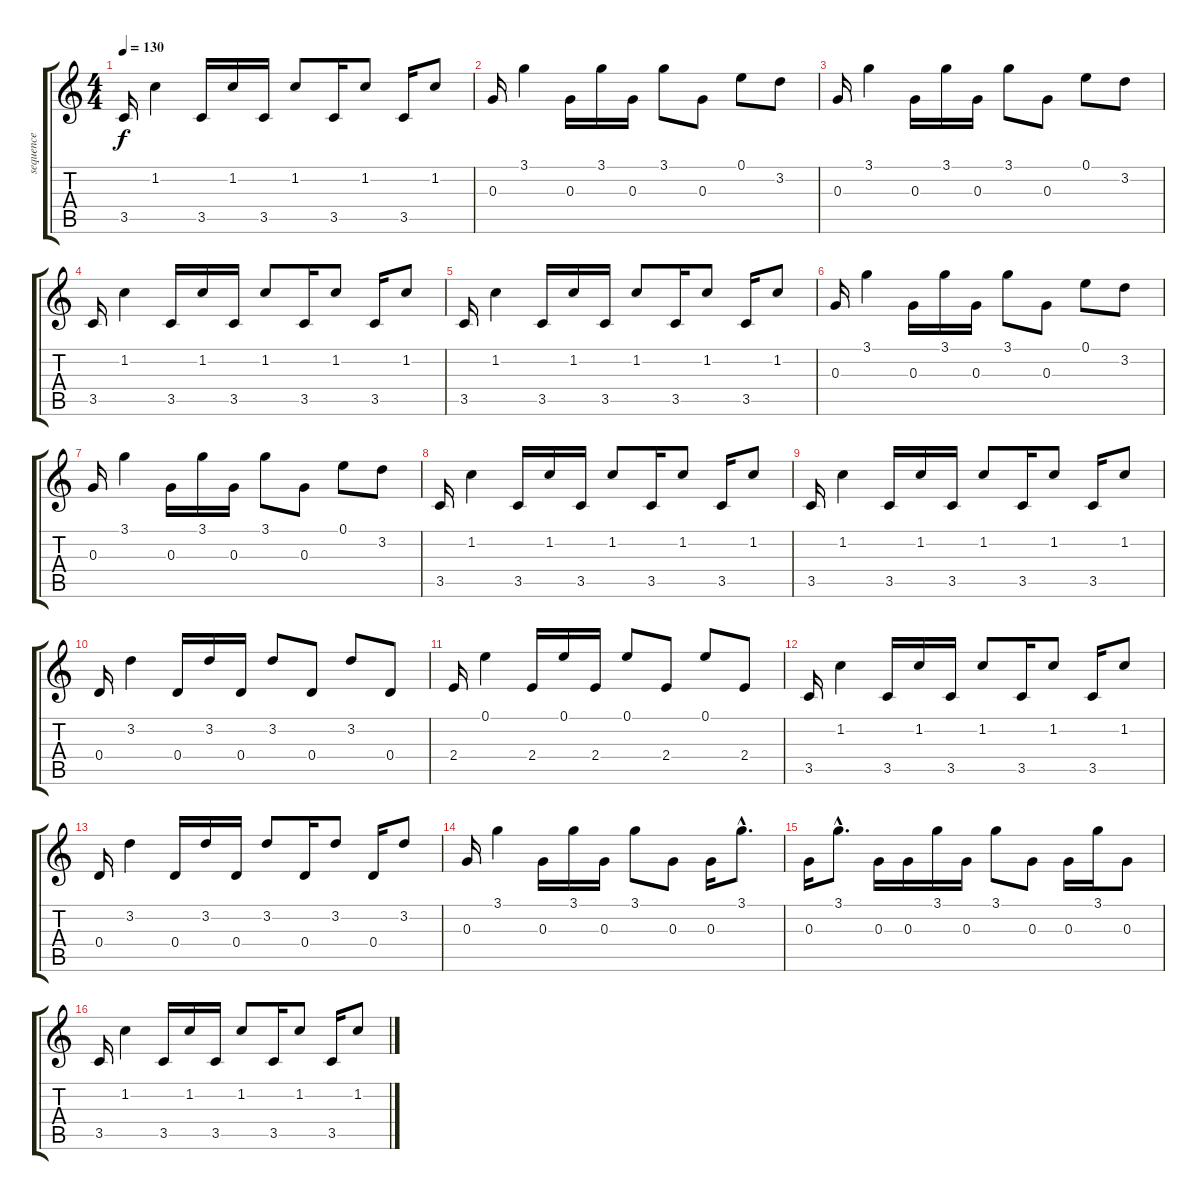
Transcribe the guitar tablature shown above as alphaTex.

\track ("sequence" "sequence") {instrument synthbass1}
\staff {score tabs}
\tuning (E4 B3 G3 D3 A2 E2) {hide}
\ts (4 4)
\tempo 130
\clef g2
\ks c
3.5.16{dy f} 1.2.4 3.5.16 1.2.16 3.5.16 1.2.8 3.5.16 1.2.8 3.5.16 1.2.8 |
0.3.16 3.1.4 0.3.16 3.1.16 0.3.16 3.1.8 0.3.8 0.1.8 3.2.8 |
0.3.16 3.1.4 0.3.16 3.1.16 0.3.16 3.1.8 0.3.8 0.1.8 3.2.8 |
3.5.16 1.2.4 3.5.16 1.2.16 3.5.16 1.2.8 3.5.16 1.2.8 3.5.16 1.2.8 |
3.5.16 1.2.4 3.5.16 1.2.16 3.5.16 1.2.8 3.5.16 1.2.8 3.5.16 1.2.8 |
0.3.16 3.1.4 0.3.16 3.1.16 0.3.16 3.1.8 0.3.8 0.1.8 3.2.8 |
0.3.16 3.1.4 0.3.16 3.1.16 0.3.16 3.1.8 0.3.8 0.1.8 3.2.8 |
3.5.16 1.2.4 3.5.16 1.2.16 3.5.16 1.2.8 3.5.16 1.2.8 3.5.16 1.2.8 |
3.5.16 1.2.4 3.5.16 1.2.16 3.5.16 1.2.8 3.5.16 1.2.8 3.5.16 1.2.8 |
0.4.16 3.2.4 0.4.16 3.2.16 0.4.16 3.2.8 0.4.8 3.2.8 0.4.8 |
2.4.16 0.1.4 2.4.16 0.1.16 2.4.16 0.1.8 2.4.8 0.1.8 2.4.8 |
3.5.16 1.2.4 3.5.16 1.2.16 3.5.16 1.2.8 3.5.16 1.2.8 3.5.16 1.2.8 |
0.4.16 3.2.4 0.4.16 3.2.16 0.4.16 3.2.8 0.4.16 3.2.8 0.4.16 3.2.8 |
0.3.16 3.1.4 0.3.16 3.1.16 0.3.16 3.1.8 0.3.8 0.3.16 3.1{hac}.8{d} |
0.3.16 3.1{hac}.8{d} 0.3.16 0.3.16 3.1.16 0.3.16 3.1.8 0.3.8 0.3.16 3.1.16 0.3.8 |
3.5.16 1.2.4 3.5.16 1.2.16 3.5.16 1.2.8 3.5.16 1.2.8 3.5.16 1.2.8
